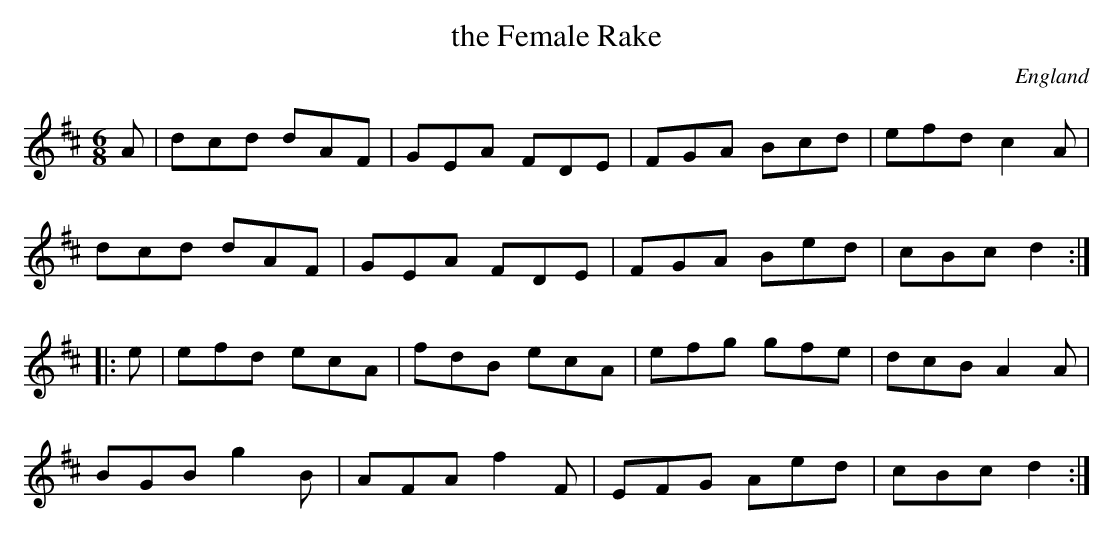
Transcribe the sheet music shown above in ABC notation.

X:1
T:the Female Rake
M:6/8
O:England
K:D
A | dcd dAF | GEA FDE | FGA Bcd | efd c2A |
dcd dAF | GEA FDE | FGA Bed | cBc d2 :|
|:e | efd ecA | fdB ecA | efg gfe | dcB A2A |
BGB g2B | AFA f2F | EFG Aed | cBc d2:|
